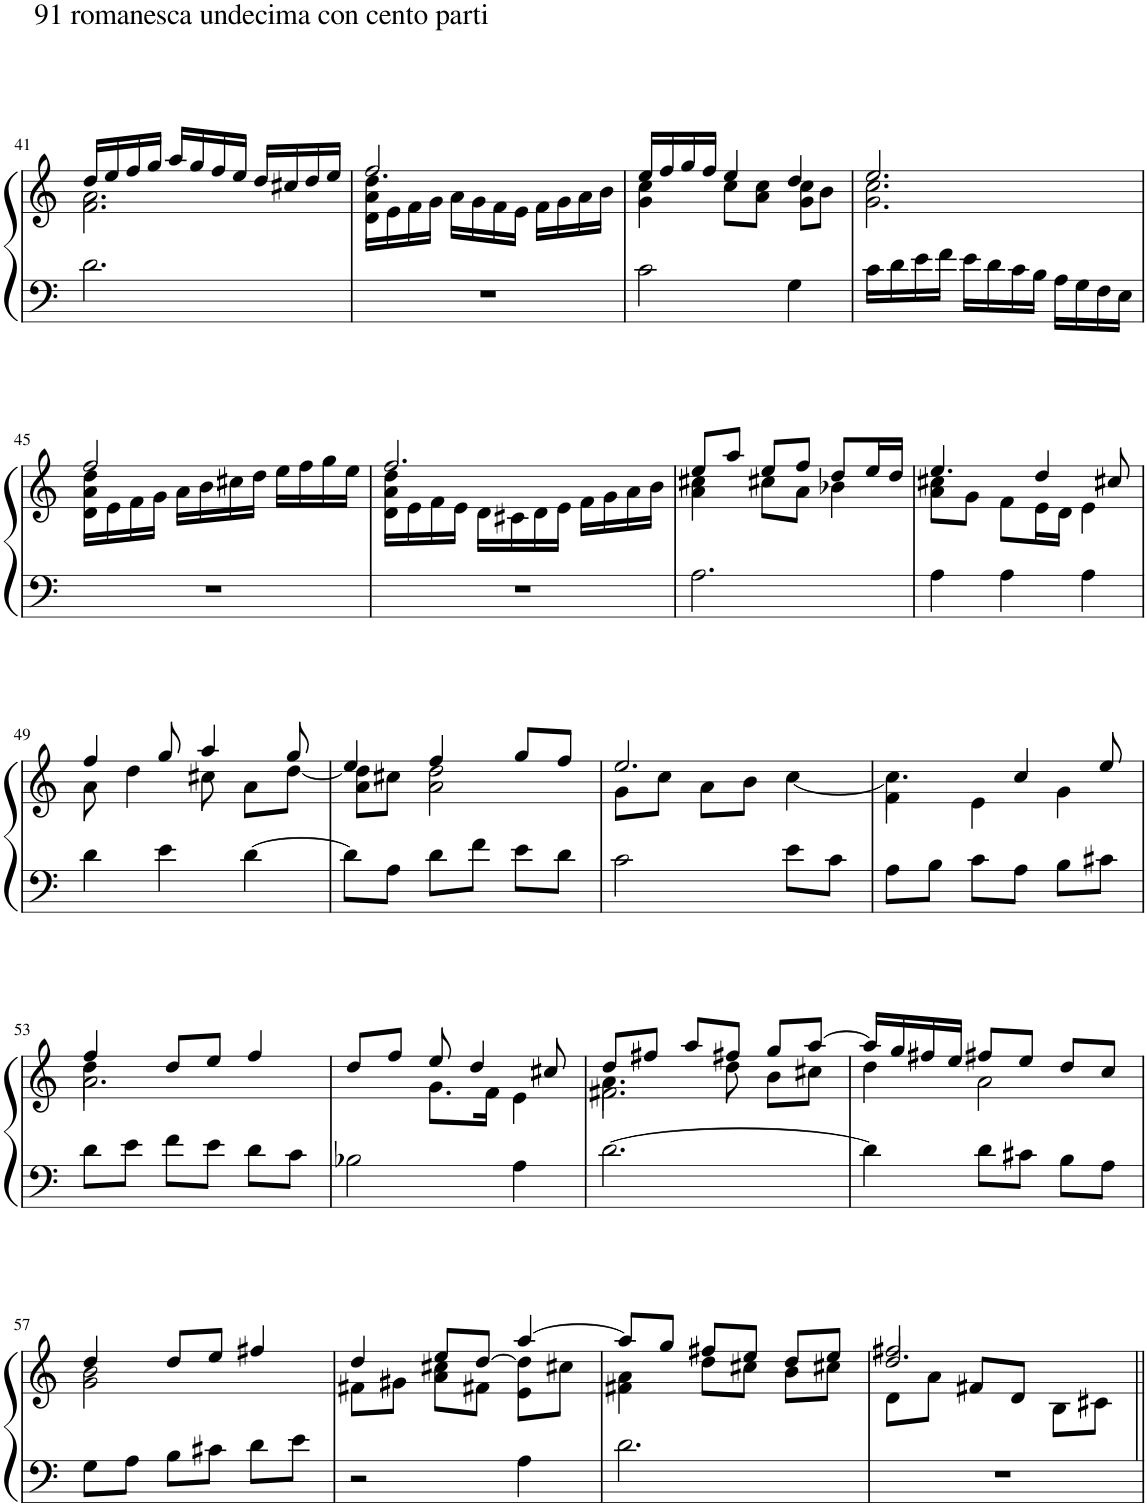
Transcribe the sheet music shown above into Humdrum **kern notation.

**kern	**kern
*part1	*part1
*staff2	*staff1
*I"Piano	*
*I'Pno.	*
!!LO:PB:g=z
*clefF4	*clefG2
*k[]	*k[]
*M3/4	*M3/4
=41	=41
*	*^
!	!LO:TX:a:t=91 romanesca undecima con cento parti	!
!LO:TX:a:t=91 romanesca undecima con cento parti	!	!
2.d\	16dd/LL	2.f\ 2.a\
.	16ee/	.
.	16ff/	.
.	16gg/JJ	.
.	16aa/LL	.
.	16gg/	.
.	16ff/	.
.	16ee/JJ	.
.	16dd/LL	.
.	16cc#X/	.
.	16dd/	.
.	16ee/JJ	.
=42	=42	=42
2.r	2.ff/	16d\ 16a\ 16dd\LL
.	.	16e\
.	.	16f\
.	.	16g\JJ
.	.	16a\LL
.	.	16g\
.	.	16f\
.	.	16e\JJ
.	.	16f\LL
.	.	16g\
.	.	16a\
.	.	16b\JJ
=43	=43	=43
2c\	16ee/LL	4g\ 4cc\
.	16ff/	.
.	16gg/	.
.	16ff/JJ	.
.	4ee/	8cc\L
.	.	8a\ 8cc\J
4G\	4dd/	8g\ 8cc\L
.	.	8b\J
=44	=44	=44
16c\LL	2.ee/	2.g\ 2.cc\
16d\	.	.
16e\	.	.
16f\JJ	.	.
16e\LL	.	.
16d\	.	.
16c\	.	.
16B\JJ	.	.
16A\LL	.	.
16G\	.	.
16F\	.	.
16E\JJ	.	.
!!LO:LB:g=z	!!
=45	=45	=45
2.r	2ff/	16d\ 16a\ 16dd\LL
.	.	16e\
.	.	16f\
.	.	16g\JJ
.	.	16a\LL
.	.	16b\
.	.	16cc#X\
.	.	16dd\JJ
.	16ee\LL	4ryy
.	16ff\	.
.	16gg\	.
.	16ee\JJ	.
=46	=46	=46
2.r	2.ff/	16d\ 16a\ 16dd\LL
.	.	16e\
.	.	16f\
.	.	16e\JJ
.	.	16d\LL
.	.	16c#X\
.	.	16d\
.	.	16e\JJ
.	.	16f\LL
.	.	16g\
.	.	16a\
.	.	16b\JJ
=47	=47	=47
2.A\	8ee/L	4a\ 4cc#X\
.	8aa/J	.
.	8ee/L	8cc#X\L
.	8ff/J	8a\J
.	8dd/L	4b-X\
.	16ee/L	.
.	16dd/JJ	.
=48	=48	=48
4A\	4.ee/	8a\ 8cc#X\L
.	.	8g\J
4A\	.	8f\L
.	4dd/	16e\L
.	.	16d\JJ
4A\	.	4e\
.	8cc#X/	.
!!LO:LB:g=z	!!
=49	=49	=49
4d\	4ff/	8a\
.	.	4dd\
4e\	8gg/	.
.	4aa/	8cc#X\
[4d\	.	8a\L
.	8gg/	[8dd\J
=50	=50	=50
8d\L]	4ee/	8a\ 8dd\]L
8A\J	.	8cc#X\J
8d\L	4ff/	2a\ 2dd\
8f\J	.	.
8e\L	8gg/L	.
8d\J	8ff/J	.
=51	=51	=51
2c\	2.ee/	8g\L
.	.	8cc\J
.	.	8a\L
.	.	8b\J
8e\L	.	[4cc\
8c\J	.	.
=52	=52	=52
8A\L	4.cc\]	4f\
8B\J	.	.
8c\L	.	4e\
8A\J	4cc/	.
8B\L	.	4g\
8c#X\J	8ee/	.
!!LO:LB:g=z
=53	=53	=53
*	*	*^
8d\L	4ff/	4dd\	2.a\
8e\J	.	.	.
8f\L	8dd/L	2ryy	.
8e\J	8ee/J	.	.
8d\L	4ff/	.	.
8c\J	.	.	.
*	*	*v	*v
=54	=54	=54
2B-X\	8dd/L	4ryy
.	8ff/J	.
.	8ee/	8.g\L
.	4dd/	.
.	.	16f\Jk
4A\	.	4e\
.	8cc#X/	.
=55	=55	=55
*	*	*^
[2.d\	8dd/L	4.a\	2.f#X\
.	8ff#X/J	.	.
.	8aa/L	.	.
.	8ff#X/J	8dd\	.
.	8gg/L	8b\L	.
.	[8aa/J	8cc#X\J	.
*	*	*v	*v
=56	=56	=56
4d\]	16aa/LL]	4dd\
.	16gg/	.
.	16ff#X/	.
.	16ee/JJ	.
8d\L	8ff#X/L	2a\
8c#X\J	8ee/J	.
8B\L	8dd/L	.
8A\J	8cc/J	.
!!LO:LB:g=z	!!
=57	=57	=57
8G\L	4dd/	2g\ 2b\
8A\J	.	.
8B\L	8dd/L	.
8c#X\J	8ee/J	.
8d\L	4ff#X/	4ryy
8e\J	.	.
=58	=58	=58
2r	4dd/	8f#X\L
.	.	8g#X\J
.	8ee/L	8a\ 8cc#X\L
.	[8dd/J	8f#X\J
4A\	[4aa/	8e\ 8dd\]L
.	.	8cc#X\J
=59	=59	=59
2.d\	8aa/L]	4f#X\ 4a\
.	8gg/J	.
.	8ff#X/L	8dd\L
.	8ee/J	8cc#X\J
.	8dd/L	8b\L
.	8ee/J	8cc#X\J
=60	=60	=60
*	*	*^
2.r	2.ff#X/	2dd/	8d\L
.	.	.	8a\J
.	.	.	8f#X/L
.	.	.	8d/J
.	.	4ryy	8B\L
.	.	.	8c#X\J
*	*v	*v	*v
=||	=||
*-	*-
